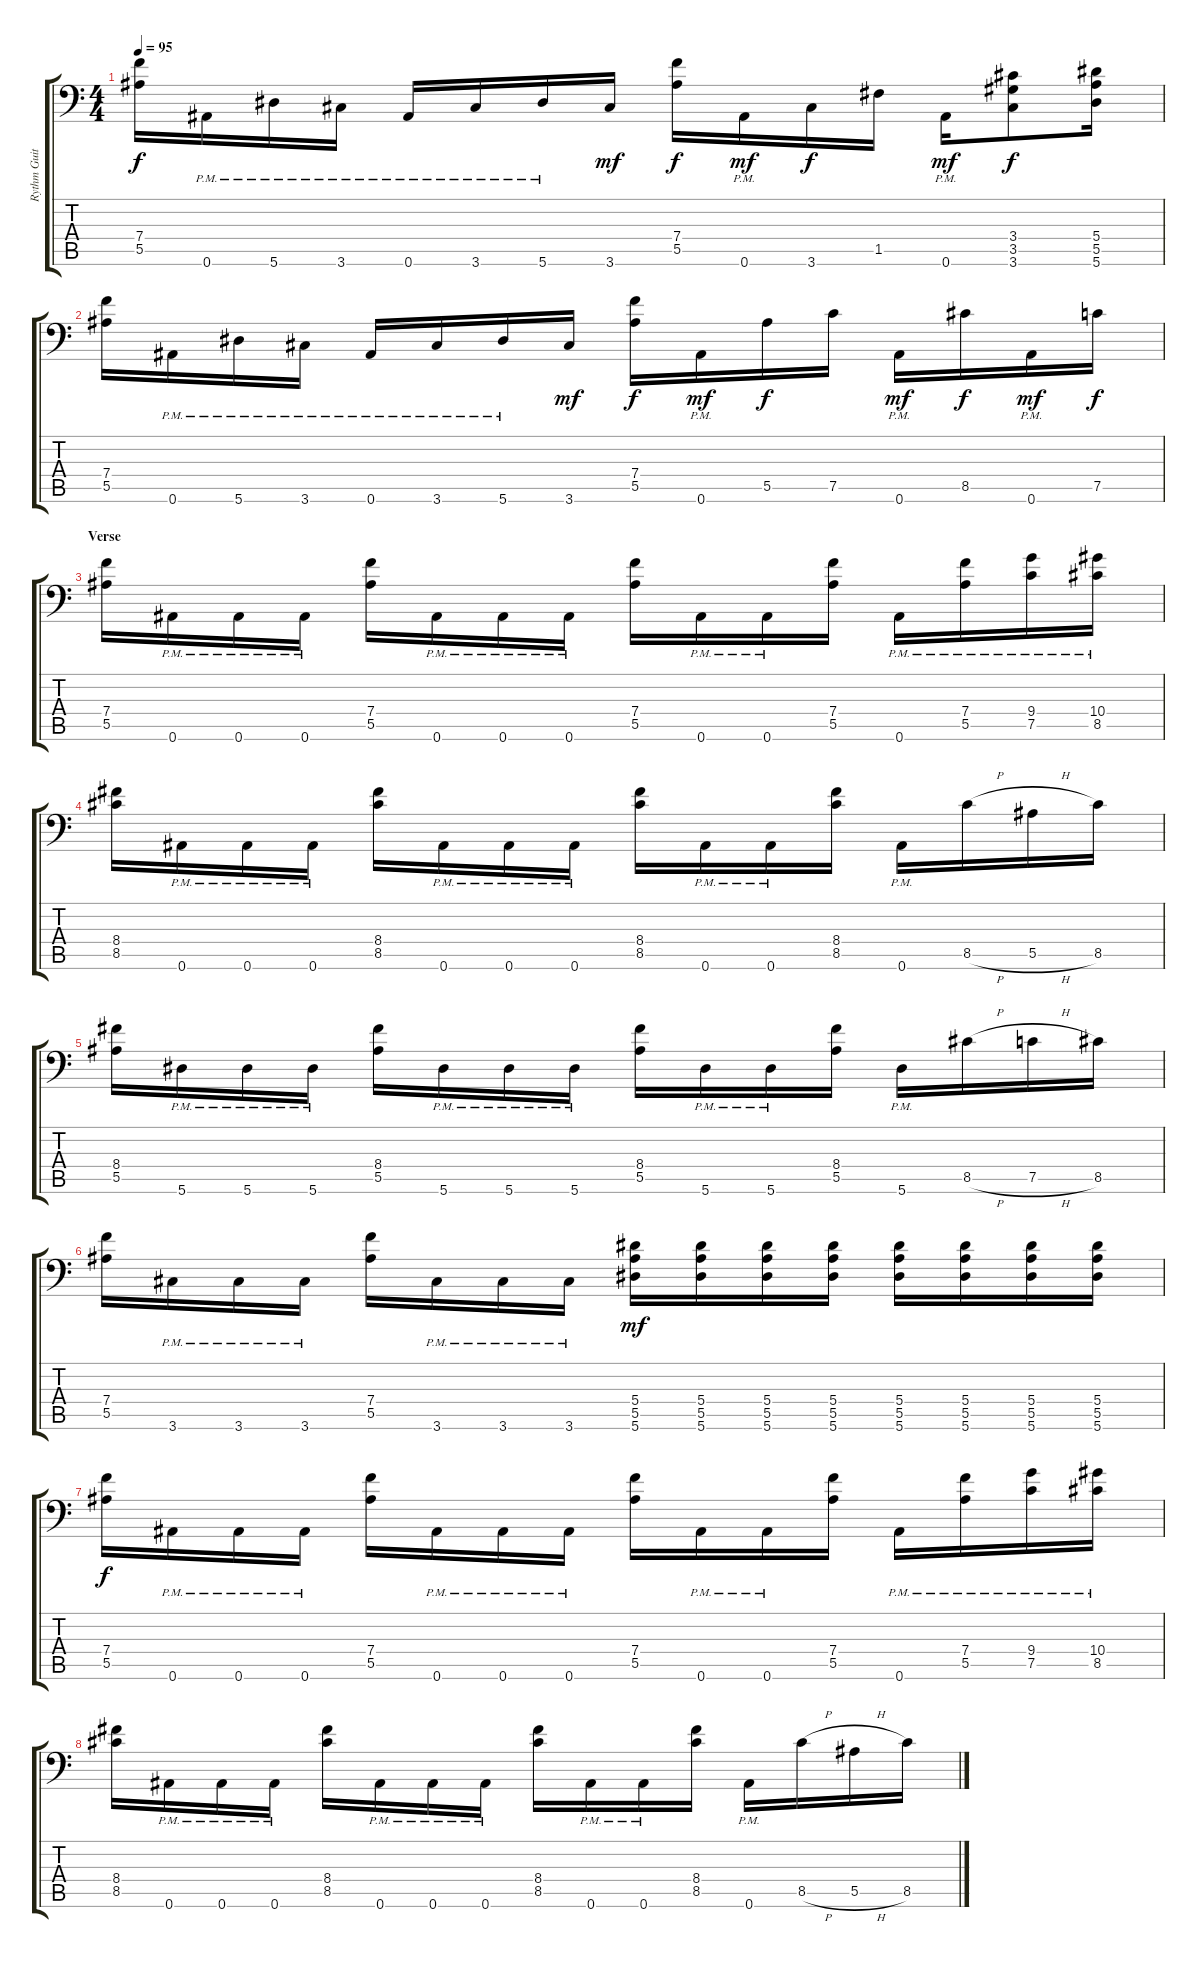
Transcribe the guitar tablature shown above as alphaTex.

\track ("Rythm Guitar" "Rythm Guit") {instrument distortionguitar}
\staff {score tabs}
\tuning (C4 G3 Eb3 Bb2 F2 Bb1) {hide}
\ts (4 4)
\tempo 95
\clef f4
\ks c
(7.4 5.5).16{dy f} 0.6{pm}.16 5.6{pm}.16 3.6{pm}.16 0.6{pm}.16 3.6{pm}.16 5.6{pm}.16 3.6.16{dy mf} (7.4 5.5).16{dy f} 0.6{pm}.16{dy mf} 3.6.16{dy f} 1.5.16 0.6{pm}.16{dy mf} (3.4 3.5 3.6).8{dy f} (5.4 5.5 5.6).16 |
(7.4 5.5).16 0.6{pm}.16 5.6{pm}.16 3.6{pm}.16 0.6{pm}.16 3.6{pm}.16 5.6{pm}.16 3.6.16{dy mf} (7.4 5.5).16{dy f} 0.6{pm}.16{dy mf} 5.5.16{dy f} 7.5.16 0.6{pm}.16{dy mf} 8.5.16{dy f} 0.6{pm}.16{dy mf} 7.5.16{dy f} |
\section ("" "Verse")
(7.4 5.5).16 0.6{pm}.16 0.6{pm}.16 0.6{pm}.16 (7.4 5.5).16 0.6{pm}.16 0.6{pm}.16 0.6{pm}.16 (7.4 5.5).16 0.6{pm}.16 0.6{pm}.16 (7.4 5.5).16 0.6{pm}.16 (7.4{pm} 5.5).16 (9.4{pm} 7.5).16 (10.4{pm} 8.5).16 |
(8.4 8.5).16 0.6{pm}.16 0.6{pm}.16 0.6{pm}.16 (8.4 8.5).16 0.6{pm}.16 0.6{pm}.16 0.6{pm}.16 (8.4 8.5).16 0.6{pm}.16 0.6{pm}.16 (8.4 8.5).16 0.6{pm}.16 8.5{h}.16 5.5{h}.16 8.5.16 |
(8.4 5.5).16 5.6{pm}.16 5.6{pm}.16 5.6{pm}.16 (8.4 5.5).16 5.6{pm}.16 5.6{pm}.16 5.6{pm}.16 (8.4 5.5).16 5.6{pm}.16 5.6{pm}.16 (8.4 5.5).16 5.6{pm}.16 8.5{h}.16 7.5{h}.16 8.5.16 |
(7.4 5.5).16 3.6{pm}.16 3.6{pm}.16 3.6{pm}.16 (7.4 5.5).16 3.6{pm}.16 3.6{pm}.16 3.6{pm}.16 (5.4 5.5 5.6).16{dy mf} (5.4 5.5 5.6).16 (5.4 5.5 5.6).16 (5.4 5.5 5.6).16 (5.4 5.5 5.6).16 (5.4 5.5 5.6).16 (5.4 5.5 5.6).16 (5.4 5.5 5.6).16 |
(7.4 5.5).16{dy f} 0.6{pm}.16 0.6{pm}.16 0.6{pm}.16 (7.4 5.5).16 0.6{pm}.16 0.6{pm}.16 0.6{pm}.16 (7.4 5.5).16 0.6{pm}.16 0.6{pm}.16 (7.4 5.5).16 0.6{pm}.16 (7.4{pm} 5.5).16 (9.4{pm} 7.5).16 (10.4{pm} 8.5).16 |
(8.4 8.5).16 0.6{pm}.16 0.6{pm}.16 0.6{pm}.16 (8.4 8.5).16 0.6{pm}.16 0.6{pm}.16 0.6{pm}.16 (8.4 8.5).16 0.6{pm}.16 0.6{pm}.16 (8.4 8.5).16 0.6{pm}.16 8.5{h}.16 5.5{h}.16 8.5.16
